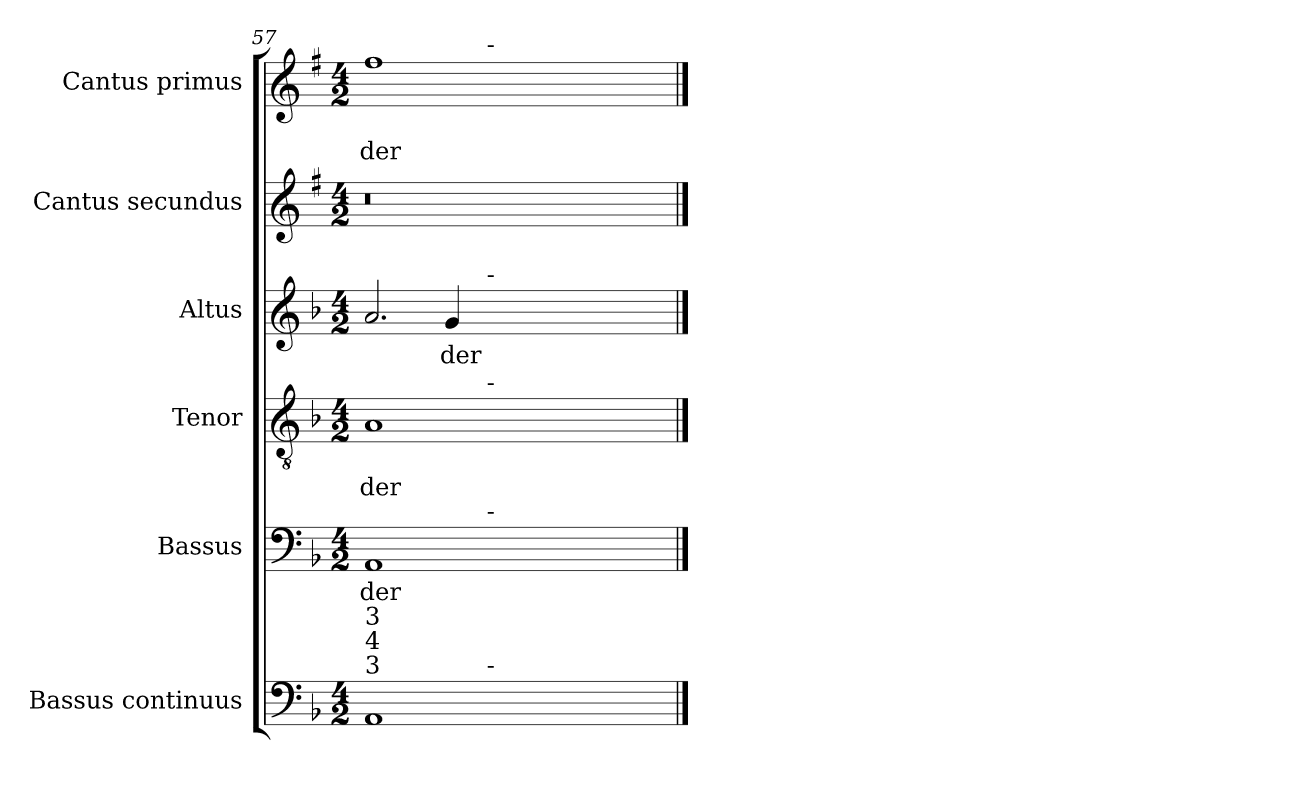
**kern	**kern	**text	**kern	**text	**text	**kern	**text	**kern	**kern	**text	**text
*part6	*part5	*part5	*part4	*part4	*part4	*part3	*part3	*part2	*part1	*part1	*part1
*staff6	*staff5	*staff5	*staff4	*staff4	*staff4	*staff3	*staff3	*staff2	*staff1	*staff1	*staff1
*I"Bassus continuus	*I"Bassus	*	*I"Tenor	*	*	*I"Altus	*	*I"Cantus secundus	*I"Cantus primus	*	*
*I'Bsn	*	*	*	*	*	*	*	*	*	*	*
*clefF4	*clefF4	*	*clefGv2	*	*	*clefG2	*	*clefG2	*clefG2	*	*
*	*	*	*	*	*	*	*	*ITrd1c2	*ITrd1c2	*	*
*k[b-]	*k[b-]	*	*k[b-]	*	*	*k[b-]	*	*k[b-]	*k[b-]	*	*
*F:	*F:	*	*F:	*	*	*F:	*	*F:	*F:	*	*
*M4/2	*M4/2	*	*M4/2	*	*	*M4/2	*	*M4/2	*M4/2	*	*
=57	=57	=57	=57	=57	=57	=57	=57	=57	=57	=57	=57
!LO:TX:a:t=3	!	!	!	!	!	!	!	!	!	!	!
!LO:TX:a:t=4	!	!	!	!	!	!	!	!	!	!	!
!LO:TX:a:t=3	!	!	!	!	!	!	!	!	!	!	!
!	!	!LO:LY:b	!	!	!LO:LY:b	!	!	!	!	!	!LO:LY:b
1AA	1AA	der	1A	.	der	2.a/	.	0r	1ee	.	der
!	!	!	!	!	!	!	!LO:LY:b	!	!	!	!
.	.	.	.	.	.	4g/	der	.	.	.	.
!	!	!	!	!	!	!	!	!	!LO:TX:a:t=-	!	!
!	!	!	!	!	!	!LO:TX:a:t=-	!	!	!	!	!
!	!	!	!LO:TX:a:t=-	!	!	!	!	!	!	!	!
!	!LO:TX:a:t=-	!	!	!	!	!	!	!	!	!	!
!LO:TX:a:t=-	!	!	!	!	!	!	!	!	!	!	!
!	!	!LO:LY:b	!	!	!LO:LY:b	!	!LO:LY:b	!	!	!	!LO:LY:b
0Dyy	0Dyy	HErr,	0Ayy	.	HErr,	0f#Xyy	HErr.	.	0ddyy	.	HErr.
.	.	.	.	.	.	.	.	1ryy	.	.	.
==	==	==	==	==	==	==	==	==	==	==	==
*-	*-	*-	*-	*-	*-	*-	*-	*-	*-	*-	*-
